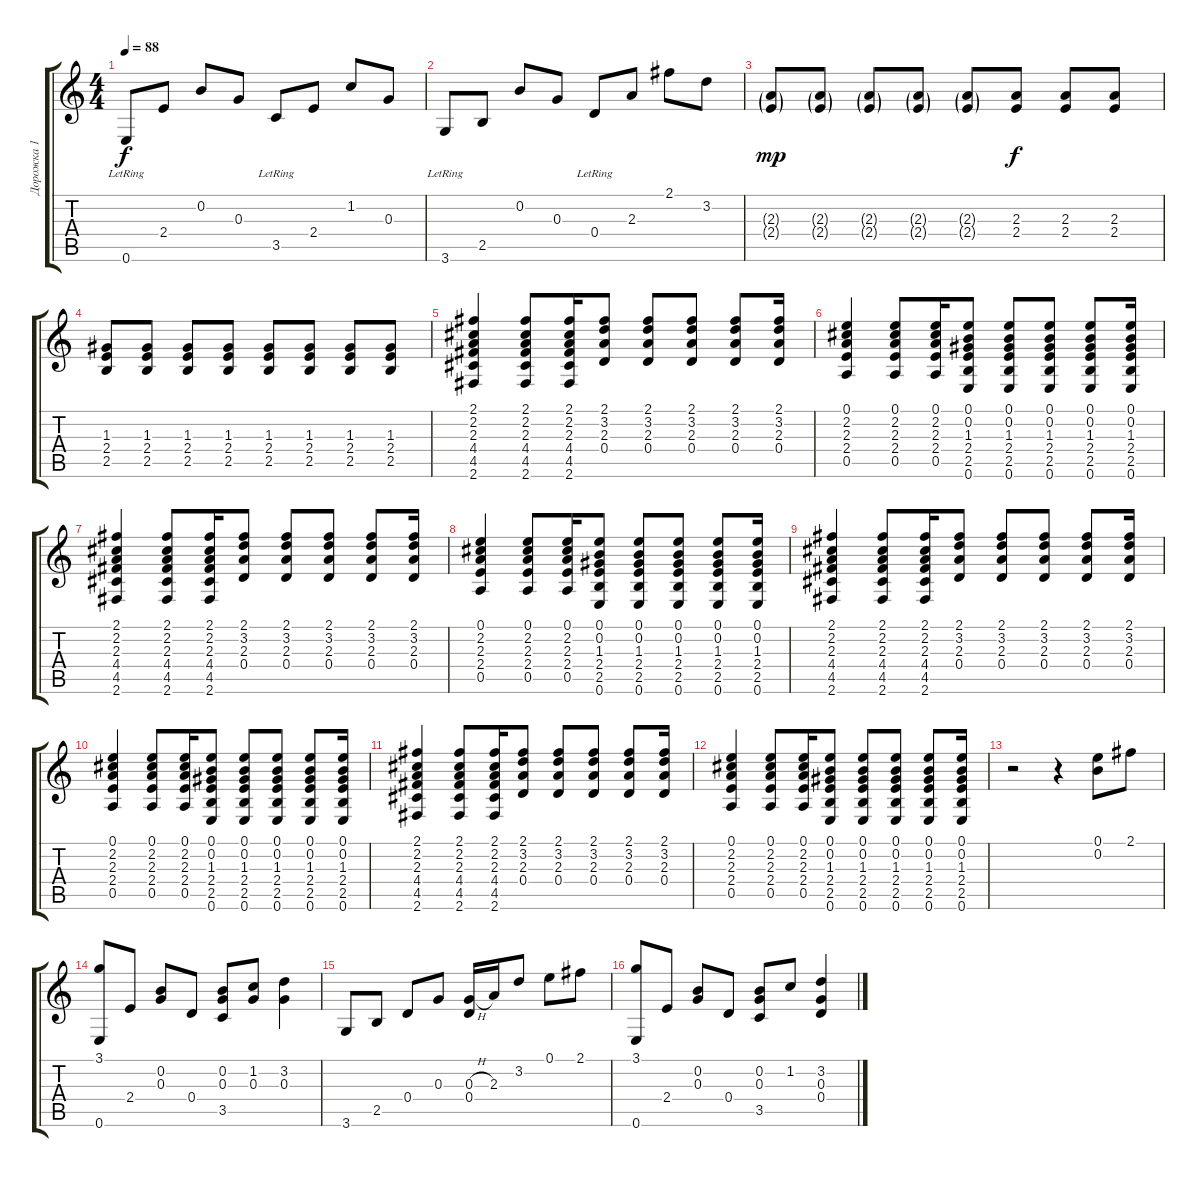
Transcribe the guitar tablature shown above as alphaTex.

\track ("Дорожка 1" "Дорожка 1") {instrument acousticguitarsteel}
\staff {score tabs}
\tuning (E4 B3 G3 D3 A2 E2) {hide}
\ts (4 4)
\tempo 88
\clef g2
\ks c
0.6{lr}.8{dy f} 2.4.8 0.2.8 0.3.8 3.5{lr}.8 2.4.8 1.2.8 0.3.8 |
3.6{lr}.8 2.5.8 0.2.8 0.3.8 0.4{lr}.8 2.3.8 2.1.8 3.2.8 |
(2.3{g} 2.4{g}).8{dy mp} (2.3{g} 2.4{g}).8 (2.3{g} 2.4{g}).8 (2.3{g} 2.4{g}).8 (2.3{g} 2.4{g}).8 (2.3 2.4).8{dy f} (2.3 2.4).8 (2.3 2.4).8 |
(1.3 2.4 2.5).8 (1.3 2.4 2.5).8 (1.3 2.4 2.5).8 (1.3 2.4 2.5).8 (1.3 2.4 2.5).8 (1.3 2.4 2.5).8 (1.3 2.4 2.5).8 (1.3 2.4 2.5).8 |
(2.1 2.2 2.3 4.4 4.5 2.6).4 (2.1 2.2 2.3 4.4 4.5 2.6).8 (2.1 2.2 2.3 4.4 4.5 2.6).16 (2.1 3.2 2.3 0.4).8 (2.1 3.2 2.3 0.4).8 (2.1 3.2 2.3 0.4).8 (2.1 3.2 2.3 0.4).8 (2.1 3.2 2.3 0.4).16 |
(0.1 2.2 2.3 2.4 0.5).4 (0.1 2.2 2.3 2.4 0.5).8 (0.1 2.2 2.3 2.4 0.5).16 (0.1 0.2 1.3 2.4 2.5 0.6).8 (0.1 0.2 1.3 2.4 2.5 0.6).8 (0.1 0.2 1.3 2.4 2.5 0.6).8 (0.1 0.2 1.3 2.4 2.5 0.6).8 (0.1 0.2 1.3 2.4 2.5 0.6).16 |
(2.1 2.2 2.3 4.4 4.5 2.6).4 (2.1 2.2 2.3 4.4 4.5 2.6).8 (2.1 2.2 2.3 4.4 4.5 2.6).16 (2.1 3.2 2.3 0.4).8 (2.1 3.2 2.3 0.4).8 (2.1 3.2 2.3 0.4).8 (2.1 3.2 2.3 0.4).8 (2.1 3.2 2.3 0.4).16 |
(0.1 2.2 2.3 2.4 0.5).4 (0.1 2.2 2.3 2.4 0.5).8 (0.1 2.2 2.3 2.4 0.5).16 (0.1 0.2 1.3 2.4 2.5 0.6).8 (0.1 0.2 1.3 2.4 2.5 0.6).8 (0.1 0.2 1.3 2.4 2.5 0.6).8 (0.1 0.2 1.3 2.4 2.5 0.6).8 (0.1 0.2 1.3 2.4 2.5 0.6).16 |
(2.1 2.2 2.3 4.4 4.5 2.6).4 (2.1 2.2 2.3 4.4 4.5 2.6).8 (2.1 2.2 2.3 4.4 4.5 2.6).16 (2.1 3.2 2.3 0.4).8 (2.1 3.2 2.3 0.4).8 (2.1 3.2 2.3 0.4).8 (2.1 3.2 2.3 0.4).8 (2.1 3.2 2.3 0.4).16 |
(0.1 2.2 2.3 2.4 0.5).4 (0.1 2.2 2.3 2.4 0.5).8 (0.1 2.2 2.3 2.4 0.5).16 (0.1 0.2 1.3 2.4 2.5 0.6).8 (0.1 0.2 1.3 2.4 2.5 0.6).8 (0.1 0.2 1.3 2.4 2.5 0.6).8 (0.1 0.2 1.3 2.4 2.5 0.6).8 (0.1 0.2 1.3 2.4 2.5 0.6).16 |
(2.1 2.2 2.3 4.4 4.5 2.6).4 (2.1 2.2 2.3 4.4 4.5 2.6).8 (2.1 2.2 2.3 4.4 4.5 2.6).16 (2.1 3.2 2.3 0.4).8 (2.1 3.2 2.3 0.4).8 (2.1 3.2 2.3 0.4).8 (2.1 3.2 2.3 0.4).8 (2.1 3.2 2.3 0.4).16 |
(0.1 2.2 2.3 2.4 0.5).4 (0.1 2.2 2.3 2.4 0.5).8 (0.1 2.2 2.3 2.4 0.5).16 (0.1 0.2 1.3 2.4 2.5 0.6).8 (0.1 0.2 1.3 2.4 2.5 0.6).8 (0.1 0.2 1.3 2.4 2.5 0.6).8 (0.1 0.2 1.3 2.4 2.5 0.6).8 (0.1 0.2 1.3 2.4 2.5 0.6).16 |
r.2 r.4 (0.1 0.2).8 2.1.8 |
(3.1 0.6).8 2.4.8 (0.2 0.3).8 0.4.8 (0.2 0.3 3.5).8 (1.2 0.3).8 (3.2 0.3).4 |
3.6.8 2.5.8 0.4.8 0.3.8 (0.3{h} 0.4).16 2.3.16 3.2.8 0.1.8 2.1.8 |
(3.1 0.6).8 2.4.8 (0.2 0.3).8 0.4.8 (0.2 0.3 3.5).8 1.2.8 (3.2 0.3 0.4).4
